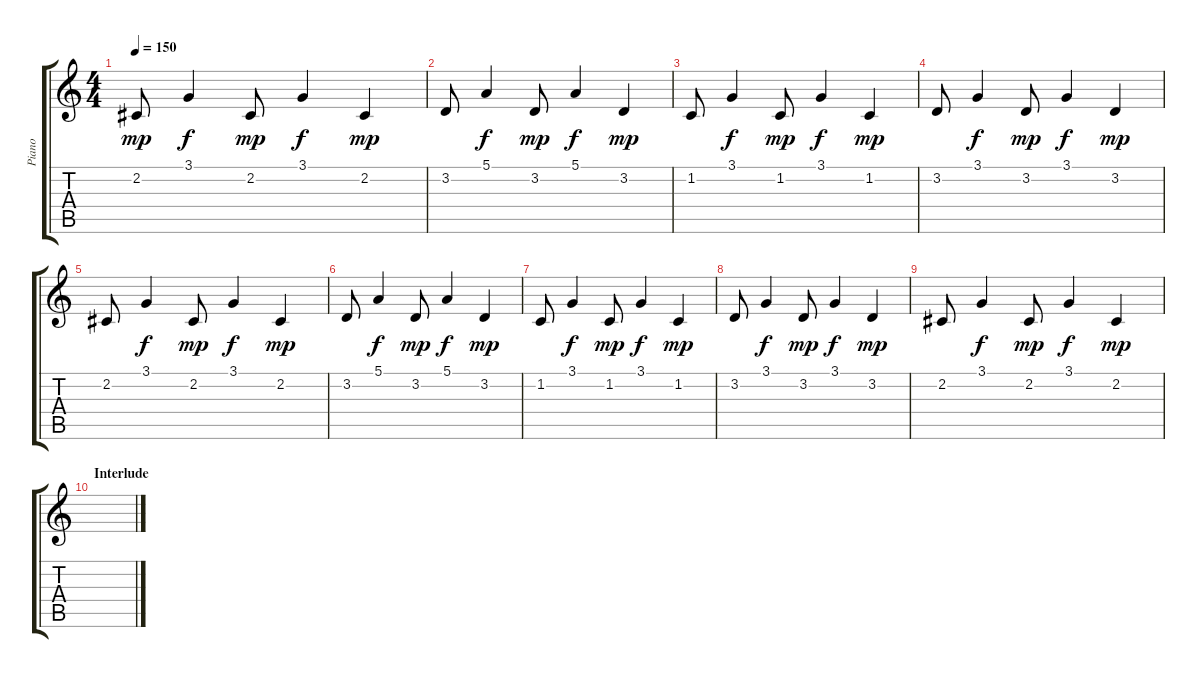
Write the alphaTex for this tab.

\track ("Piano" "Piano") {instrument acousticgrandpiano}
\staff {score tabs}
\tuning (E4 B3 G3 D3 A2 E2) {hide}
\ts (4 4)
\tempo 150
\clef g2
\ks c
2.2.8{dy mp} 3.1.4{dy f} 2.2.8{dy mp} 3.1.4{dy f} 2.2.4{dy mp} |
3.2.8 5.1.4{dy f} 3.2.8{dy mp} 5.1.4{dy f} 3.2.4{dy mp} |
1.2.8 3.1.4{dy f} 1.2.8{dy mp} 3.1.4{dy f} 1.2.4{dy mp} |
3.2.8 3.1.4{dy f} 3.2.8{dy mp} 3.1.4{dy f} 3.2.4{dy mp} |
2.2.8 3.1.4{dy f} 2.2.8{dy mp} 3.1.4{dy f} 2.2.4{dy mp} |
3.2.8 5.1.4{dy f} 3.2.8{dy mp} 5.1.4{dy f} 3.2.4{dy mp} |
1.2.8 3.1.4{dy f} 1.2.8{dy mp} 3.1.4{dy f} 1.2.4{dy mp} |
3.2.8 3.1.4{dy f} 3.2.8{dy mp} 3.1.4{dy f} 3.2.4{dy mp} |
2.2.8 3.1.4{dy f} 2.2.8{dy mp} 3.1.4{dy f} 2.2.4{dy mp} |
\section ("" "Interlude")
